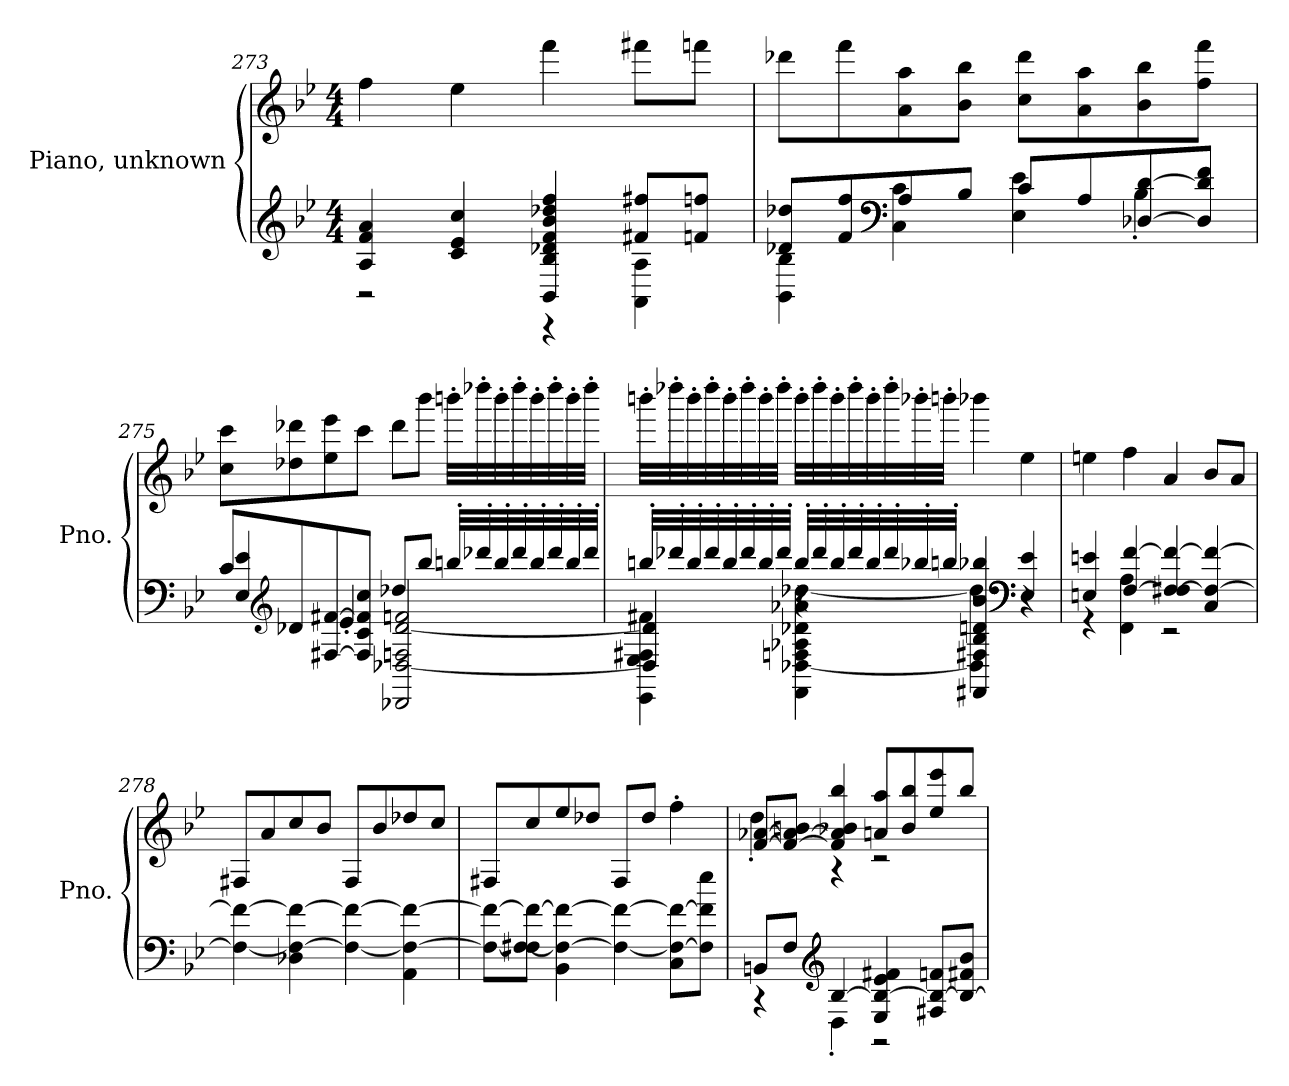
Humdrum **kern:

**kern	**kern
*part1	*part1
*staff2	*staff1
*I"Piano, unknown	*
*I'Pno.	*
!!LO:PB:g=z
*clefG2	*clefG2
*k[b-e-]	*k[b-e-]
*M4/4	*M4/4
=273	=273
*^	*
4A/ 4f/ 4a/	2r	4ff\
4c/ 4e-/ 4cc/	.	4ee-\
4BB-/ 4B-/ 4d-X/ 4f/ 4b-/ 4dd-X/ 4ff/	4r	4fff\
8f#X/ 8ff#X/L	4AA\ 4A\	8fff#X\L
8fn/ 8ffn/J	.	8fffn\J
=274	=274	=274
8d-X/ 8dd-X/L	4BB-\ 4B-\	8ddd-X\L
8f/ 8ff/	.	8fff\
*clefF4	*	*
8A/	4C\ 4c\	8a\ 8aa\
8B-/J	.	8b-\ 8bb-\J
8c/L	4E-\ 4e-\	8cc\ 8ddd-\L
8A/	.	8a\ 8aa\
[8D-X/ [8d-/	4B-'\	8b-\ 8bb-\
8D-/] 8d-/] 8f/J	.	8ff\ 8fff\J
!!LO:LB:g=z
=275	=275	=275
8c/L	4E-/ 4e-/	8cc\ 8ccc\L
*clefG2	*	*
8d-X/	.	8dd-X\ 8ddd-X\
[8F#X/ [8f#X/	4e-'/	8ee-\ 8eee-\
8F#/] 8c/ 8f#/] 8cc/J	.	8ccc\J
8dd-X/L	2DD-X/ [2D-X/ 2Fn/ [2d-/ 2fn/	8ddd-\L
8bb-/J	.	8bbb-\J
32bbn'/LLL	.	32bbbn'\LLL
32ddd-X'/	.	32dddd-X'\
32bb'/	.	32bbb'\
32ddd-'/	.	32dddd-'\
32bb'/	.	32bbb'\
32ddd-'/	.	32dddd-'\
32bb'/	.	32bbb'\
32ddd-'/JJJ	.	32dddd-'\JJJ
!!LO:LB:g=z
=276	=276	=276
*	*^	*
32bbn'/LLL	4EE-\ 4E-\ 4F#X\ 4f#X\	4D-/] 4d-/]	32bbbn'\LLL
32ddd-X'/	.	.	32dddd-X'\
32bb'/	.	.	32bbb'\
32ddd-'/	.	.	32dddd-'\
32bb'/	.	.	32bbb'\
32ddd-'/	.	.	32dddd-'\
32bb'/	.	.	32bbb'\
32ddd-'/JJJ	.	.	32dddd-'\JJJ
32bb'/LLL	4FF\ [4D-X\ 4Fn\ 4A-X\ 4d-X\ 4a-X\ [4dd-X\	4r	32bbb'\LLL
32ddd-'/	.	.	32dddd-'\
32bb'/	.	.	32bbb'\
32ddd-'/	.	.	32dddd-'\
32bb'/	.	.	32bbb'\
32ddd-'/	.	.	32dddd-'\
32bb-X'/	.	.	32bbb-X'\
32bbn'/JJJ	.	.	32bbbn'\JJJ
4FF#X/ 4F#X/ 4B-/ 4dn/ 4b-/ 4bb-X/	4D-\] 4dd-\]	2r	4bbb-X\
*clefF4	*	*	*
4E-/ 4e-/	4r	.	4ee-\
*	*v	*v	*
=277	=277	=277
4En/ 4en/	4r	4een\
[4F/ [4f/	4FF\ 4A\	4ff\
4F/_ 4F#X/ 4f/_	2r	4a/
4C/ 4F/_ 4f/_	.	8b-/L
.	.	8a/J
*v	*v	*
!!LO:LB:g=z
=278	=278
4F\_ 4f\_	8F#X/L
.	8a/
4D-X\ 4F\_ 4f\_	8cc/
.	8b-/J
4F\_ 4f\_	8F#/L
.	8b-/
4AA\ 4F\_ 4f\_	8dd-X/
.	8cc/J
=279	=279
8F\_ 8f\_L	8F#X/L
8F\_ 8F#X\ 8f\_J	8cc/
4BB-\ 4F\_ 4f\_	8ee-/
.	8dd-X/J
4F\_ 4f\_	8F#/L
.	8dd-/J
8C\ 8F\_ 8f\_L	4ff'\
8F\] 8f\] 8ee-\J	.
=280	=280
*^	*^
8BBn/L	4r	[8f/ [8a-X/L	4dd'\
8F/J	.	8f/_ 8a-/_ 8bn/J	.
*clefG2	*	*	*
[4B-/	4D'\	4f/] 4a-/] 4b-X/ 4bb-/	4r
4E-/ 4B-/_ 4e-/ 4f#X/	2r	8an/ 8aa/L	2r
.	.	8b-/ 8bb-/	.
8F#X/ 8B-/_ 8fn/L	.	8ee-/ 8eee-/	.
8B-/_ 8f#X/ 8b-/J	.	8bb-/J	.
*v	*v	*	*
*	*v	*v
=	=
*-	*-
